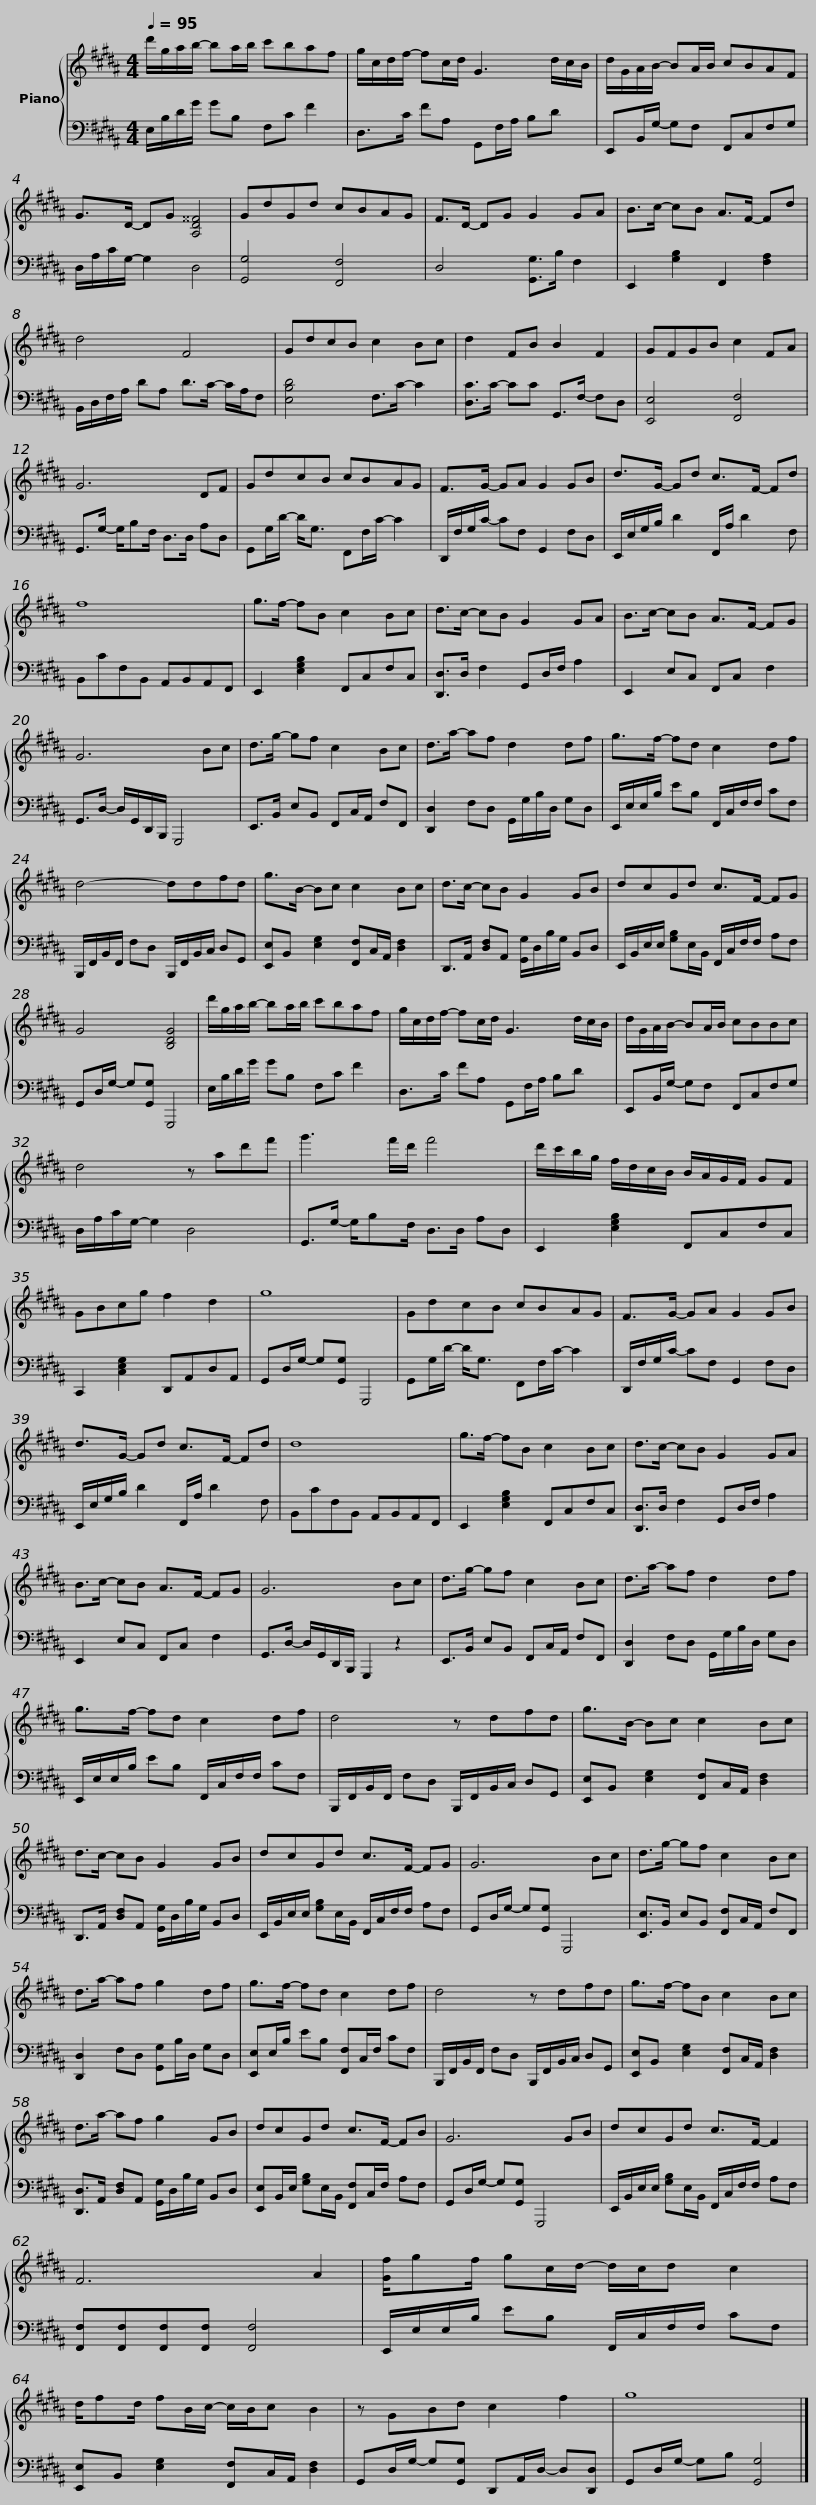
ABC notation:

X:1
%%score { 1 | 2 }
L:1/8
Q:1/4=95
M:4/4
I:linebreak $
K:B
V:1 treble
V:2 bass
V:1
 d'/g/a/b/- ba/b/ c'baf | g/c/d/f/- fc/d/ G3 d/c/B/ |$ d/G/A/B/- BA/B/ cBAF | G>D- DG [A,D^^F]4 |$ GdGd cBAG | %5
 F>D- DG G2 GA | B>c- cB A>F- Fd |$ d4 F4 | GdcB c2 Bc | d2 FB B2 F2 |$ %10
 GFGB c2 FA | G6 DF | GdcB cBAG |$ F>G- GA G2 GB | d>G- Gd c>F- Fd |$ %15
 f8 | g>f- fB c2 Bc |$ d>c- cB G2 GA | B>c- cB A>F- FG |$ G6 Bc | %20
 d>g- gf c2 Bc |$ d>a- af d2 df | g>f- fd c2 df |$ d4- ddfd | g>B- Bc c2 Bc |$ %25
 d>c- cB G2 GB | dcGd c>F- FG |$ G4 [B,DG]4 | d'/g/a/b/- ba/b/ c'baf |$ g/c/d/f/- fc/d/ G3 d/c/B/ | %30
 d/G/A/B/- BA/B/ cBBc |$ d4 z ad'f' | g'3 f'/d'/ f'4 |$ d'/c'/b/g/ f/d/c/B/ B/A/G/F/ GF | GBcg f2 d2 |$ %35
 g8 | GdcB cBAG | F>G- GA G2 GB |$ d>G- Gd c>F- Fd | d8 |$ %40
 g>f- fB c2 Bc | d>c- cB G2 GA |$ B>c- cB A>F- FG | G6 Bc |$ d>g- gf c2 Bc | %45
 d>a- af d2 df |$ g>f- fd c2 df | d4 z dfd |$ g>B- Bc c2 Bc | d>c- cB G2 GB |$ %50
 dcGd c>F- FG | G6 Bc |$ d>g- gf c2 Bc | d>a- af g2 df |$ g>f- fd c2 df | %55
 d4 z dfd |$ g>f- fB c2 Bc | d>a- af g2 GB |$ dcGd c>F- FB | G6 GB |$ %60
 dcGd c>F- F2 | F6 A2 |$ [Gf]/gf/ gc/d/- d/c/d c2 | d/fd/ fB/c/- c/B/c B2 |$ z GBd c2 f2 | %65
 g8 |] %66
V:2
 E,/B,/D/G/ GB, F,C F2 | D,>C FA, G,,F,/A,/ B,D x/ |$ E,,B,,/G,/- G,F, F,,C,F,G, | D,/A,/C/G,/- G,2 D,4 |$ [G,,G,]4 [F,,F,]4 | %5
 D,4 [G,,G,]>B, F,2 | E,,2 [G,B,]2 F,,2 [F,A,]2 |$ B,,/D,/F,/A,/ DA, D>C- C/A,/F, | [E,B,D]4 F,>C- C2 | [D,C]>C- CC G,,>F,- F,D, |$ %10
 [E,,E,]4 [F,,F,]4 | G,,>G,- G,/B,F,/ D,>D, A,D, | G,,G,/D/- D<G, F,,F,/C/- C2 |$ D,,/F,/G,/C/- CF, G,,2 F,D, | E,,/E,/G,/B,/ D2 F,,/A,/ D2 F, |$ %15
 B,,CF,B,, A,,B,,A,,F,, | E,,2 [E,G,B,]2 F,,C,F,C, |$ [D,,D,]>D, F,2 G,,D,/F,/ A,2 | E,,2 E,C, F,,C, F,2 |$ G,,>D,- D,/G,,/D,,/B,,,/ G,,,4 | %20
 E,,>B,, E,B,, F,,C,/A,,/ F,F,, |$ [D,,D,]2 F,D, G,,/G,/B,/D,/ G,D, | E,,/E,/E,/B,/ EB, F,,/C,/F,/F,/ CF, |$ B,,,/F,,/B,,/F,,/ F,D, B,,,/F,,/B,,/C,/ D,G,, | [E,,E,]B,, [E,G,]2 [F,,F,]C,/A,,/ [D,F,]2 |$ %25
 D,,>A,, [D,F,]A,, [G,,G,]/D,/B,/G,/ B,,D, | E,,/B,,/E,/E,/ [G,B,]E,/B,,/ F,,/C,/F,/F,/ A,F, |$ G,,D,/G,/- G,[G,,G,] G,,,4 | E,/B,/D/G/ GB, F,C F2 |$ D,>C FA, G,,F,/A,/ B,D x/ | %30
 E,,B,,/G,/- G,F, F,,C,F,G, |$ D,/A,/C/G,/- G,2 D,4 | G,,>G,- G,/B,F,/ D,>D, A,D, |$ E,,2 [E,G,B,]2 F,,C,F,C, | C,,2 [C,E,G,]2 D,,A,,D,A,, |$ %35
 G,,D,/G,/- G,[G,,G,] G,,,4 | G,,G,/D/- D<G, F,,F,/C/- C2 | D,,/F,/G,/C/- CF, G,,2 F,D, |$ E,,/E,/G,/B,/ D2 F,,/A,/ D2 F, | B,,CF,B,, A,,B,,A,,F,, |$ %40
 E,,2 [E,G,B,]2 F,,C,F,C, | [D,,D,]>D, F,2 G,,D,/F,/ A,2 |$ E,,2 E,C, F,,C, F,2 | G,,>D,- D,/G,,/D,,/B,,,/ G,,,2 z2 |$ E,,>B,, E,B,, F,,C,/A,,/ F,F,, | %45
 [D,,D,]2 F,D, G,,/G,/B,/D,/ G,D, |$ E,,/E,/E,/B,/ EB, F,,/C,/F,/F,/ CF, | B,,,/F,,/B,,/F,,/ F,D, B,,,/F,,/B,,/C,/ D,G,, |$ [E,,E,]B,, [E,G,]2 [F,,F,]C,/A,,/ [D,F,]2 | D,,>A,, [D,F,]A,, [G,,G,]/D,/B,/G,/ B,,D, |$ %50
 E,,/B,,/E,/E,/ [G,B,]E,/B,,/ F,,/C,/F,/F,/ A,F, | G,,D,/G,/- G,[G,,G,] G,,,4 |$ [E,,E,]>B,, E,B,, [F,,F,]C,/A,,/ F,F,, | [D,,D,]2 F,D, [G,,G,]B,/D,/ G,D, |$ [E,,E,]E,/B,/ EB, [F,,F,]C,/F,/ CF, | %55
 B,,,/F,,/B,,/F,,/ F,D, B,,,/F,,/B,,/C,/ D,G,, |$ [E,,E,]B,, [E,G,]2 [F,,F,]C,/A,,/ [D,F,]2 | [D,,D,]>A,, [D,F,]A,, [G,,G,]/D,/B,/G,/ B,,D, |$ [E,,E,]B,,/E,/ [G,B,]E,/B,,/ [F,,F,]C,/F,/ A,F, | G,,D,/G,/- G,[G,,G,] G,,,4 |$ %60
 E,,/B,,/E,/E,/ [G,B,]E,/B,,/ F,,/C,/F,/F,/ A,F, | [F,,F,][F,,F,][F,,F,][F,,F,] [F,,F,]4 |$ E,,/E,/E,/B,/ EB, F,,/C,/F,/F,/ CF, | [E,,E,]B,, [E,G,]2 [F,,F,]C,/A,,/ [D,F,]2 |$ G,,D,/G,/- G,[G,,G,] D,,A,,/D,/- D,[D,,D,] | %65
 G,,D,/G,/- G,B, [G,,G,]4 |] %66
